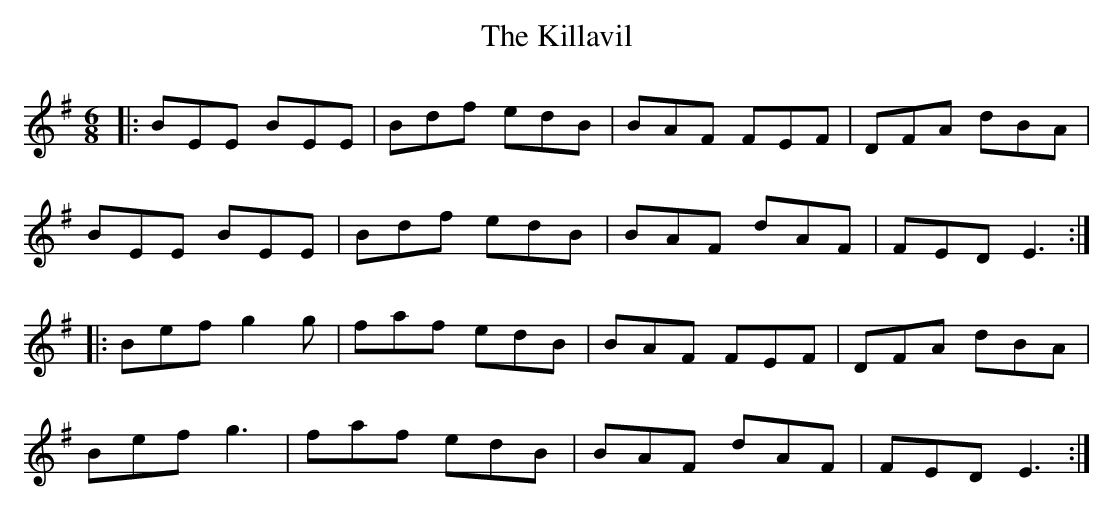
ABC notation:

X:1
T: The Killavil
M: 6/8
L: 1/8
K: Gmaj
|:BEE BEE|Bdf edB|BAF FEF|DFA dBA|
BEE BEE|Bdf edB|BAF dAF|FED E3:|
|:Bef g2g|faf edB|BAF FEF|DFA dBA|
Bef g3|faf edB|BAF dAF|FED E3:|
